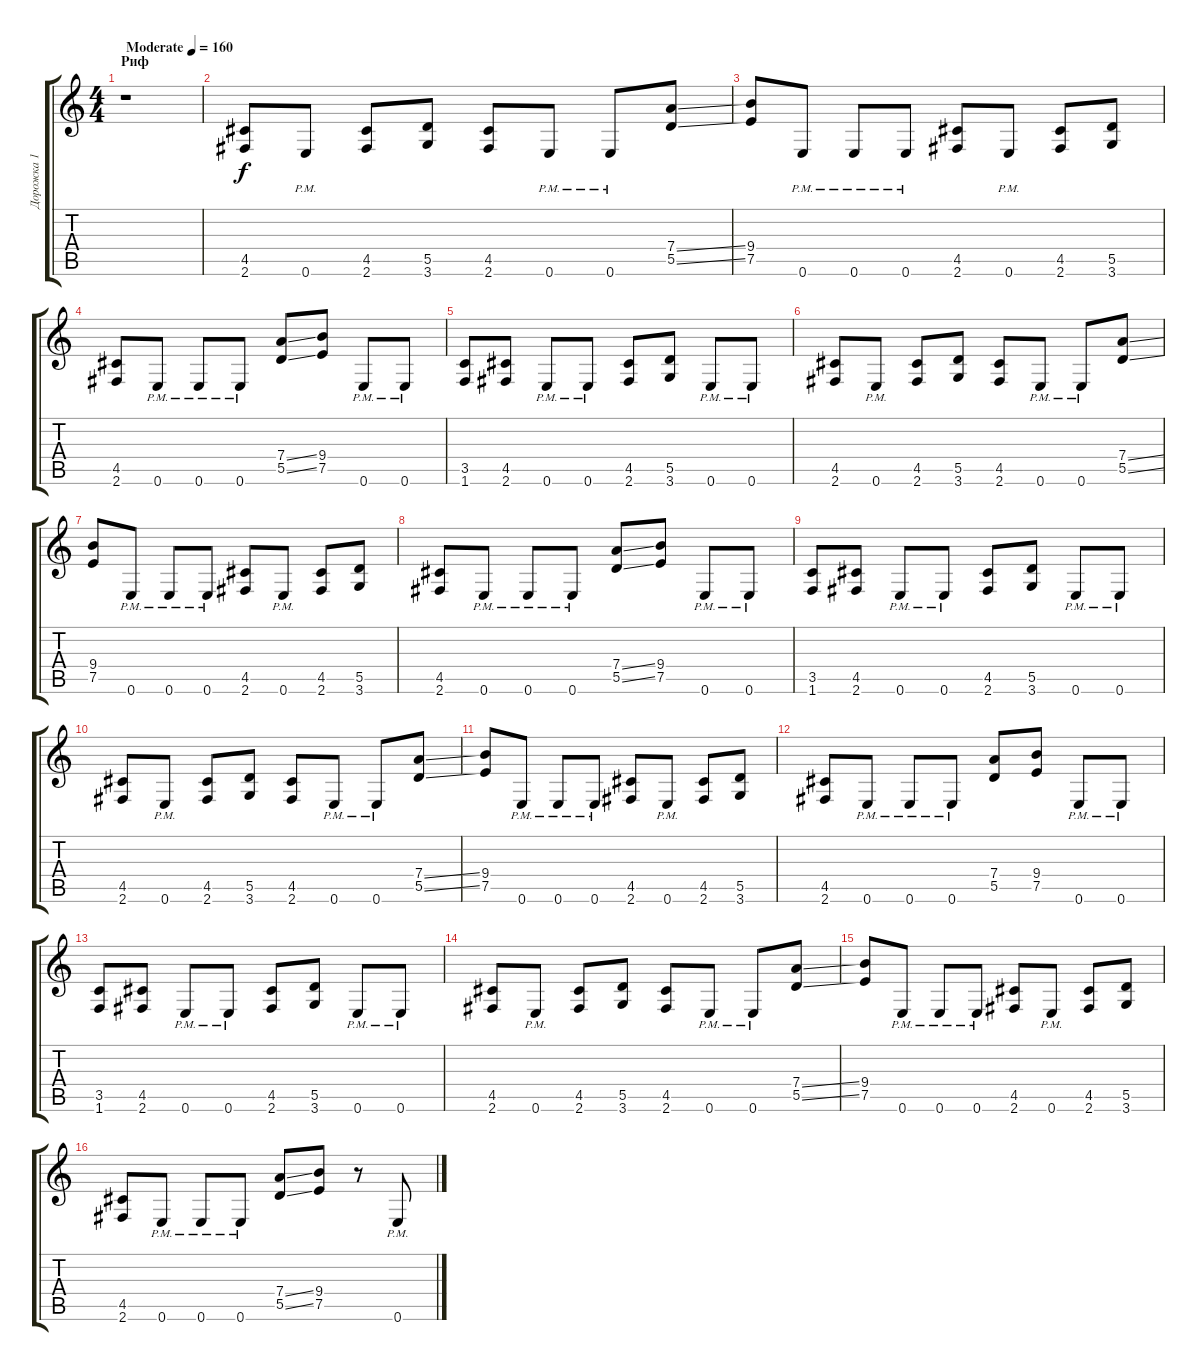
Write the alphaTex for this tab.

\track ("Дорожка 1" "Дорожка 1") {instrument distortionguitar}
\staff {score tabs}
\tuning (E4 B3 G3 D3 A2 E2) {hide}
\ts (4 4)
\section ("" "Риф")
\tempo (160 "Moderate")
\clef g2
\ks c
r.1{dy f instrument distortionguitar} |
(4.5 2.6).8 0.6{pm}.8 (4.5 2.6).8 (5.5 3.6).8 (4.5 2.6).8 0.6{pm}.8 0.6{pm}.8 (7.4{ss} 5.5{ss}).8 |
(9.4 7.5).8 0.6{pm}.8 0.6{pm}.8 0.6{pm}.8 (4.5 2.6).8 0.6{pm}.8 (4.5 2.6).8 (5.5 3.6).8 |
(4.5 2.6).8 0.6{pm}.8 0.6{pm}.8 0.6{pm}.8 (7.4{ss} 5.5{ss}).8 (9.4 7.5).8 0.6{pm}.8 0.6{pm}.8 |
(3.5 1.6).8 (4.5 2.6).8 0.6{pm}.8 0.6{pm}.8 (4.5 2.6).8 (5.5 3.6).8 0.6{pm}.8 0.6{pm}.8 |
(4.5 2.6).8 0.6{pm}.8 (4.5 2.6).8 (5.5 3.6).8 (4.5 2.6).8 0.6{pm}.8 0.6{pm}.8 (7.4{ss} 5.5{ss}).8 |
(9.4 7.5).8 0.6{pm}.8 0.6{pm}.8 0.6{pm}.8 (4.5 2.6).8 0.6{pm}.8 (4.5 2.6).8 (5.5 3.6).8 |
(4.5 2.6).8 0.6{pm}.8 0.6{pm}.8 0.6{pm}.8 (7.4{ss} 5.5{ss}).8 (9.4 7.5).8 0.6{pm}.8 0.6{pm}.8 |
(3.5 1.6).8 (4.5 2.6).8 0.6{pm}.8 0.6{pm}.8 (4.5 2.6).8 (5.5 3.6).8 0.6{pm}.8 0.6{pm}.8 |
(4.5 2.6).8 0.6{pm}.8 (4.5 2.6).8 (5.5 3.6).8 (4.5 2.6).8 0.6{pm}.8 0.6{pm}.8 (7.4{ss} 5.5{ss}).8 |
(9.4 7.5).8 0.6{pm}.8 0.6{pm}.8 0.6{pm}.8 (4.5 2.6).8 0.6{pm}.8 (4.5 2.6).8 (5.5 3.6).8 |
(4.5 2.6).8 0.6{pm}.8 0.6{pm}.8 0.6{pm}.8 (7.4 5.5).8 (9.4 7.5).8 0.6{pm}.8 0.6{pm}.8 |
(3.5 1.6).8 (4.5 2.6).8 0.6{pm}.8 0.6{pm}.8 (4.5 2.6).8 (5.5 3.6).8 0.6{pm}.8 0.6{pm}.8 |
(4.5 2.6).8 0.6{pm}.8 (4.5 2.6).8 (5.5 3.6).8 (4.5 2.6).8 0.6{pm}.8 0.6{pm}.8 (7.4{ss} 5.5{ss}).8 |
(9.4 7.5).8 0.6{pm}.8 0.6{pm}.8 0.6{pm}.8 (4.5 2.6).8 0.6{pm}.8 (4.5 2.6).8 (5.5 3.6).8 |
(4.5 2.6).8 0.6{pm}.8 0.6{pm}.8 0.6{pm}.8 (7.4{ss} 5.5{ss}).8 (9.4 7.5).8 r.8 0.6{pm}.8
